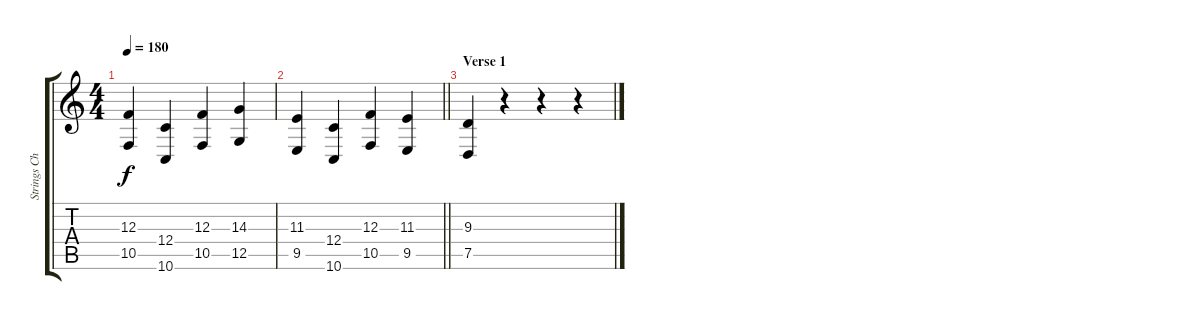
\track ("Strings Chords" "Strings Ch") {instrument stringensemble1}
\staff {score tabs}
\tuning (D4 A3 F3 C3 G2 D2) {hide}
\ts (4 4)
\tempo 180
\clef g2
\ks c
(12.3 10.5).4{dy f} (12.4 10.6).4 (12.3 10.5).4 (14.3 12.5).4 |
\barLineRight lightlight
(11.3 9.5).4 (12.4 10.6).4 (12.3 10.5).4 (11.3 9.5).4 |
\section ("" "Verse 1")
(9.3 7.5).4 r.4 r.4 r.4
